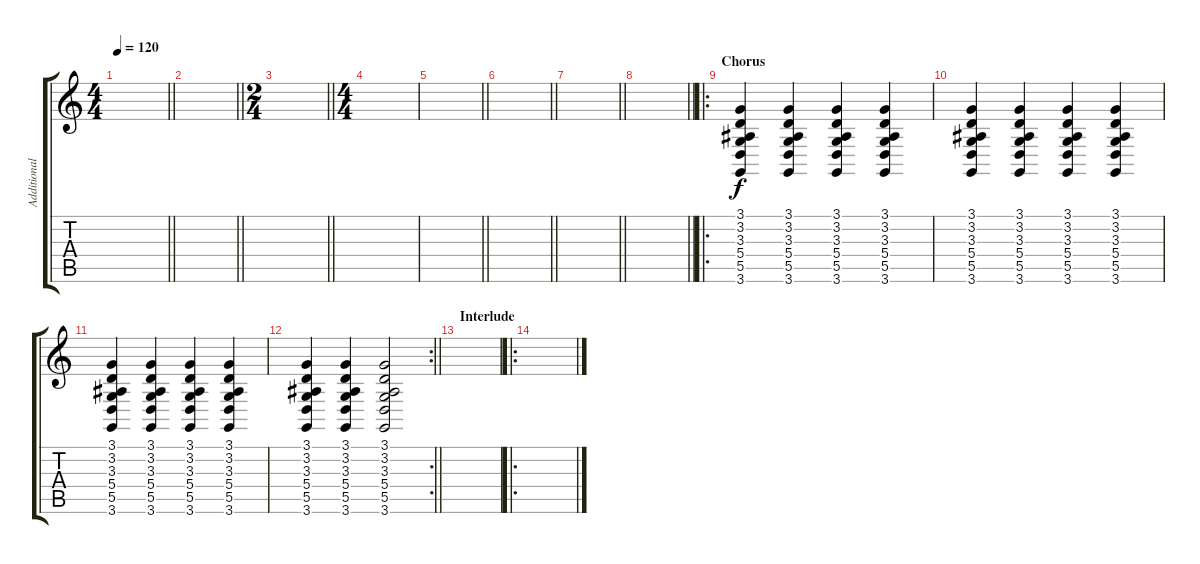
\track ("Additional Percussion" "Additional") {instrument agogo}
\staff {score tabs}
\tuning (E4 B3 G3 D3 A2 E2) {hide}
\ts (4 4)
\tempo 120
\clef g2
\barLineRight lightlight
\ks c
|
\barLineRight lightlight
|
\ts (2 4)
\barLineRight lightlight
|
\ts (4 4)
|
\barLineRight lightlight
|
\barLineRight lightlight
|
\barLineRight lightlight
|
\barLineRight lightlight
|
\ro
\section ("" "Chorus")
(3.1 3.2 3.3 5.4 5.5 3.6).4{volume 16 instrument reversecymbal} (3.1 3.2 3.3 5.4 5.5 3.6).4 (3.1 3.2 3.3 5.4 5.5 3.6).4 (3.1 3.2 3.3 5.4 5.5 3.6).4 |
(3.1 3.2 3.3 5.4 5.5 3.6).4 (3.1 3.2 3.3 5.4 5.5 3.6).4 (3.1 3.2 3.3 5.4 5.5 3.6).4 (3.1 3.2 3.3 5.4 5.5 3.6).4 |
(3.1 3.2 3.3 5.4 5.5 3.6).4 (3.1 3.2 3.3 5.4 5.5 3.6).4 (3.1 3.2 3.3 5.4 5.5 3.6).4 (3.1 3.2 3.3 5.4 5.5 3.6).4 |
\rc 2
\barLineRight lightlight
(3.1 3.2 3.3 5.4 5.5 3.6).4 (3.1 3.2 3.3 5.4 5.5 3.6).4 (3.1 3.2 3.3 5.4 5.5 3.6).2 |
\section ("" "Interlude")
|
\ro
